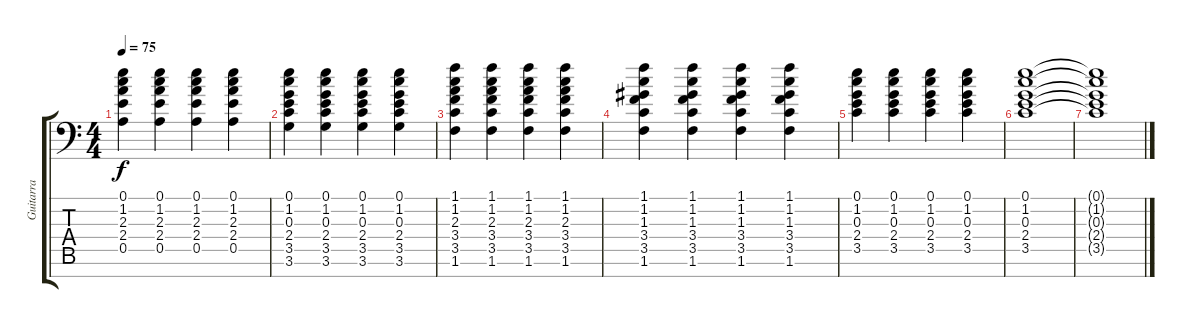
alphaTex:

\track ("Guitarra" "Guitarra") {instrument distortionguitar}
\staff {score tabs}
\tuning (E4 B3 G3 D3 A2 E2 A1) {hide}
\ts (4 4)
\tempo 75
\clef f4
\ks c
(0.1 1.2 2.3 2.4 0.5).4{dy f} (0.1 1.2 2.3 2.4 0.5).4 (0.1 1.2 2.3 2.4 0.5).4 (0.1 1.2 2.3 2.4 0.5).4 |
(0.1 1.2 0.3 2.4 3.5 3.6).4 (0.1 1.2 0.3 2.4 3.5 3.6).4 (0.1 1.2 0.3 2.4 3.5 3.6).4 (0.1 1.2 0.3 2.4 3.5 3.6).4 |
(1.1 1.2 2.3 3.4 3.5 1.6).4 (1.1 1.2 2.3 3.4 3.5 1.6).4 (1.1 1.2 2.3 3.4 3.5 1.6).4 (1.1 1.2 2.3 3.4 3.5 1.6).4 |
(1.1 1.2 1.3 3.4 3.5 1.6).4 (1.1 1.2 1.3 3.4 3.5 1.6).4 (1.1 1.2 1.3 3.4 3.5 1.6).4 (1.1 1.2 1.3 3.4 3.5 1.6).4 |
(0.1 1.2 0.3 2.4 3.5).4 (0.1 1.2 0.3 2.4 3.5).4 (0.1 1.2 0.3 2.4 3.5).4 (0.1 1.2 0.3 2.4 3.5).4 |
(0.1 1.2 0.3 2.4 3.5).1 |
(0.1{t} 1.2{t} 0.3{t} 2.4{t} 3.5{t}).1
